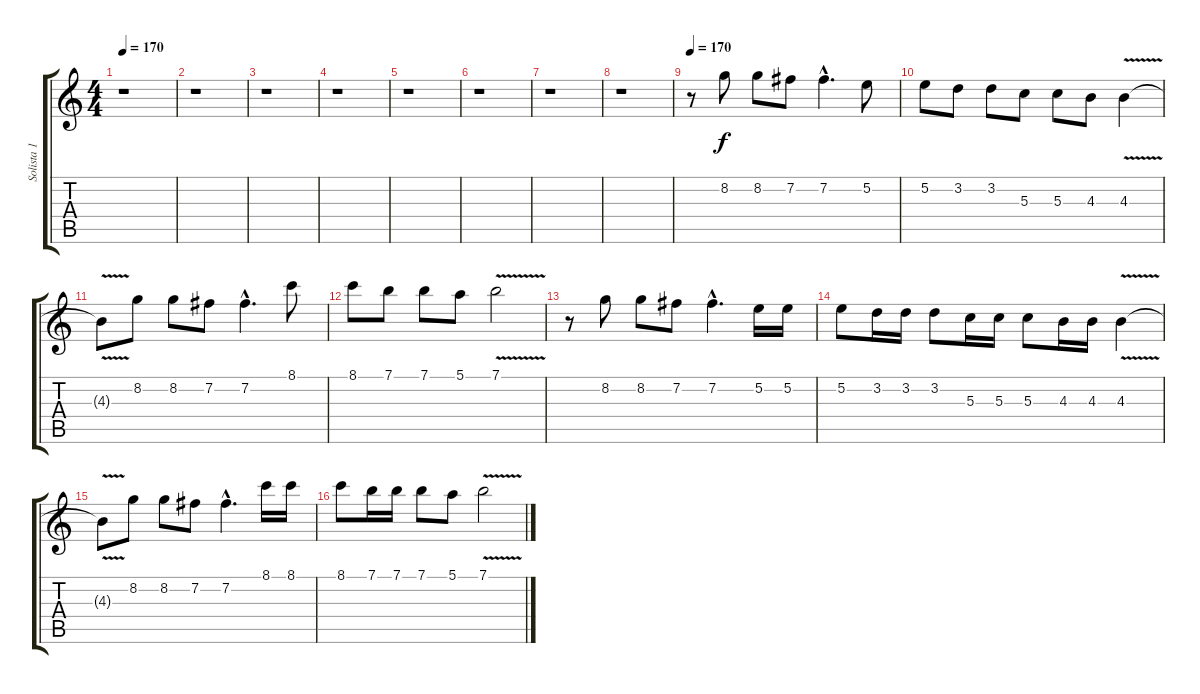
\track ("Solista 1" "Solista 1") {instrument distortionguitar}
\staff {score tabs}
\tuning (E4 B3 G3 D3 A2 E2) {hide}
\ts (4 4)
\tempo 170
\clef g2
\ks c
r.1{dy f} |
r.1 |
r.1 |
r.1 |
r.1 |
r.1 |
r.1 |
r.1 |
\tempo 170
r.8{volume 16 balance 12} 8.2.8 8.2.8 7.2.8 7.2{hac}.4{d} 5.2.8 |
5.2.8 3.2.8 3.2.8 5.3.8 5.3.8 4.3.8 4.3{v}.4 |
4.3{t}.8 8.2.8 8.2.8 7.2.8 7.2{hac}.4{d} 8.1.8 |
8.1.8 7.1.8 7.1.8 5.1.8 7.1{v}.2 |
r.8 8.2.8 8.2.8 7.2.8 7.2{hac}.4{d} 5.2.16 5.2.16 |
5.2.8 3.2.16 3.2.16 3.2.8 5.3.16 5.3.16 5.3.8 4.3.16 4.3.16 4.3{v}.4 |
4.3{t}.8 8.2.8 8.2.8 7.2.8 7.2{hac}.4{d} 8.1.16 8.1.16 |
8.1.8 7.1.16 7.1.16 7.1.8 5.1.8 7.1{v}.2
